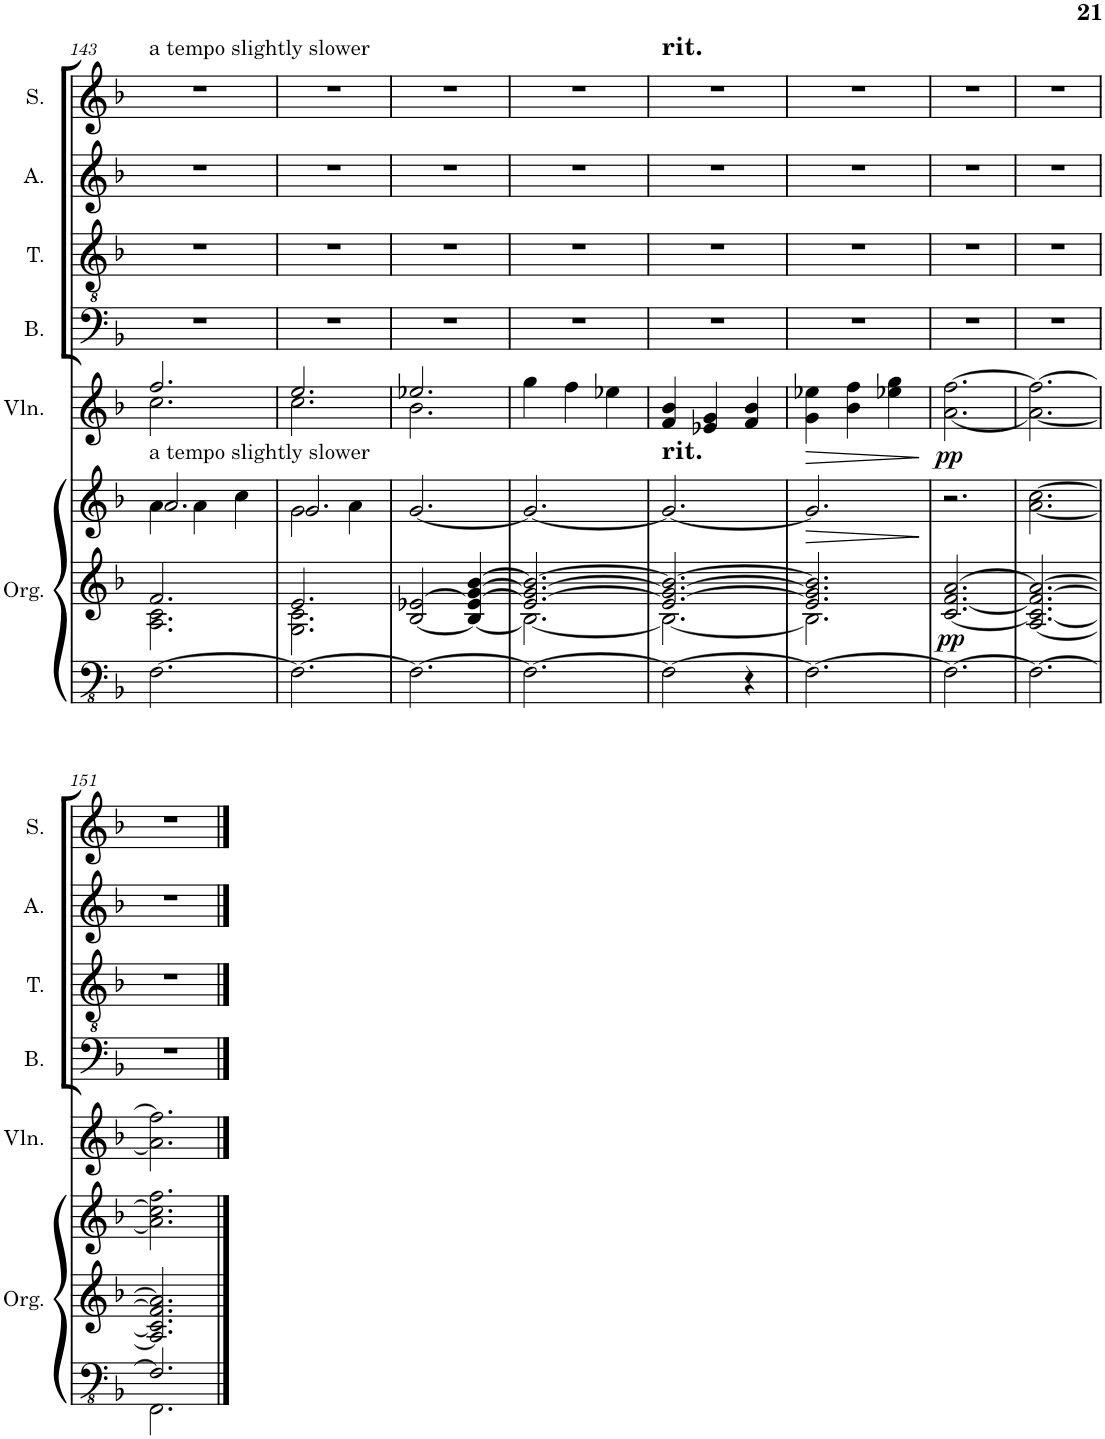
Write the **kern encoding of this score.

**kern	**kern	**kern	**dynam	**kern	**dynam	**kern	**kern	**kern	**kern	**kern
*part7	*part7	*part7	*part7	*part6	*part6	*part5	*part4	*part3	*part2	*part1
*staff9	*staff8	*staff7	*staff7/8/9	*staff6	*staff6	*staff5	*staff4	*staff3	*staff2	*staff1
*I"Organ	*	*	*	*I"Violin	*	*I"Bass	*I"Tenor	*I"Alto	*I"Soprano	*I"Descant
*I'Org.	*	*	*	*I'Vln.	*	*I'B.	*I'T.	*I'A.	*I'S.	*I'D
!!LO:PB:g=z
*clefFv4	*clefG2	*clefG2	*	*clefG2	*	*clefF4	*clefGv2	*clefG2	*clefG2	*clefG2
*k[b-]	*k[b-]	*k[b-]	*	*k[b-]	*	*k[b-]	*k[b-]	*k[b-]	*k[b-]	*k[b-]
*M3/4	*M3/4	*M3/4	*	*M3/4	*	*M3/4	*M3/4	*M3/4	*M3/4	*M3/4
=143	=143	=143	=143	=143	=143	=143	=143	=143	=143	=143
*	*^	*^	*	*^	*	*	*	*	*	*
!	!	!	!	!	!	!	!	!	!	!	!	!	!LO:TX:a:t=a tempo slightly slower
!	!	!	!LO:TX:a:t=a tempo slightly slower	!	!	!	!	!	!	!	!	!	!
[2.FF\	2.f/	2.A\ 2.c\	2.a/	4a\	.	2.ff/	2.cc\	.	2.r	2.r	2.r	2.r	2.r
.	.	.	.	4a\	.	.	.	.	.	.	.	.	.
.	.	.	.	4cc\	.	.	.	.	.	.	.	.	.
=144	=144	=144	=144	=144	=144	=144	=144	=144	=144	=144	=144	=144	=144
2.FF\_	2.e/	2.G\ 2.c\	2.g/	2g\	.	2.ee/	2.cc\	.	2.r	2.r	2.r	2.r	2.r
.	.	.	.	4a\	.	.	.	.	.	.	.	.	.
*	*v	*v	*	*	*	*	*	*	*	*	*	*	*
*	*	*v	*v	*	*	*	*	*	*	*	*	*
=145	=145	=145	=145	=145	=145	=145	=145	=145	=145	=145	=145
2.FF\_	[2B-/ [2e-X/	[2.g/	.	2.ee-X/	2.b-\	.	2.r	2.r	2.r	2.r	2.r
.	4B-/_ 4e-/_ [4g/ [4b-/	.	.	.	.	.	.	.	.	.	.
*	*	*	*	*v	*v	*	*	*	*	*	*
=146	=146	=146	=146	=146	=146	=146	=146	=146	=146	=146
*	*^	*	*	*	*	*	*	*	*	*
2.FF\_	2.e-/_ 2.g/_ 2.b-/_	2.B-\_	2.g/_	.	4gg\	.	2.r	2.r	2.r	2.r	2.r
.	.	.	.	.	4ff\	.	.	.	.	.	.
.	.	.	.	.	4ee-X\	.	.	.	.	.	.
=147	=147	=147	=147	=147	=147	=147	=147	=147	=147	=147	=147
!	!	!	!	!	!	!	!	!	!	!	!LO:TX:a:t=rit.
!	!	!	!LO:TX:a:t=rit.	!	!	!	!	!	!	!	!
2FF\_	2.e-/_ 2.g/_ 2.b-/_	2.B-\_	2.g/_	.	4f/ 4b-/	.	2.r	2.r	2.r	2.r	2.r
.	.	.	.	.	4e-X/ 4g/	.	.	.	.	.	.
4r	.	.	.	.	4f/ 4b-/	.	.	.	.	.	.
=148	=148	=148	=148	=148	=148	=148	=148	=148	=148	=148	=148
!	!	!	!	!LO:HP:b	!	!LO:HP:b	!	!	!	!	!
2.FF\_	2.e-/] 2.g/] 2.b-/]	2.B-\]	2.g/]	>	4g\ 4ee-X\	>	2.r	2.r	2.r	2.r	2.r
.	.	.	.	.	4b-\ 4ff\	.	.	.	.	.	.
.	.	.	.	.	4ee-X\ 4gg\	.	.	.	.	.	.
*	*v	*v	*	*	*	*	*	*	*	*	*
.	.	.	]	.	]	.	.	.	.	.
=149	=149	=149	=149	=149	=149	=149	=149	=149	=149	=149
!	!	!	!LO:DY:b=2	!	!LO:DY:b	!	!	!	!	!
2.FF\_	[2.c/ [2.f/ [2.a/	2.r	pp	[2.a\ [2.ff\	pp	2.r	2.r	2.r	2.r	2.r
=150	=150	=150	=150	=150	=150	=150	=150	=150	=150	=150
2.FF\_	[2.A/ 2.c/_ 2.f/_ 2.a/_	[2.a\ [2.cc\	.	2.a\_ 2.ff\_	.	2.r	2.r	2.r	2.r	2.r
!!LO:LB:g=z
=151	=151	=151	=151	=151	=151	=151	=151	=151	=151	=151
*^	*	*	*	*	*	*	*	*	*	*
2.FFF\	2.FF/]	2.A/] 2.c/] 2.f/] 2.a/]	2.a\] 2.cc\] 2.ff\	.	2.a\] 2.ff\]	.	2.r	2.r	2.r	2.r	2.r
*v	*v	*	*	*	*	*	*	*	*	*	*
==	==	==	==	==	==	==	==	==	==	==
*-	*-	*-	*-	*-	*-	*-	*-	*-	*-	*-
